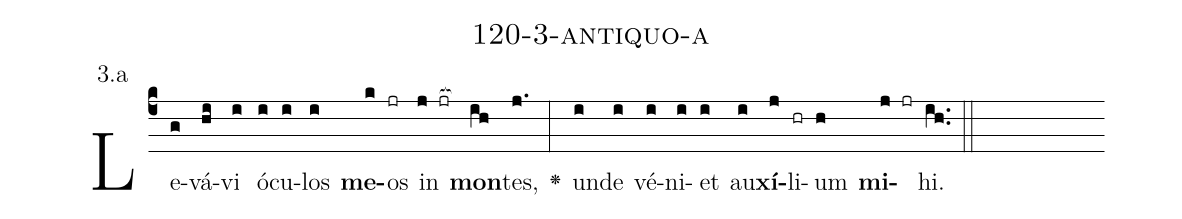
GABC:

name: 120-3-antiquo-a;
annotation: 3.a;
%%
(c4)Le(g)vá(hi)vi(i) ó(i)cu(i)los(i) <b>me</b>(k)os(jr) in(j jr[ocb:1{]) <b>mon</b>(ih[ocb:0}])tes,(j.) <v>\greheightstar</v>(:) un(i)de(i) vé(i)ni(i)et(i) au(i)<b>xí</b>(j)li(hr)um(h) <b>mi</b>(j jr)hi.(ih..) (::)


%E(i) u(i) o(j) u(h) a(j) e.(ih..) (::)
